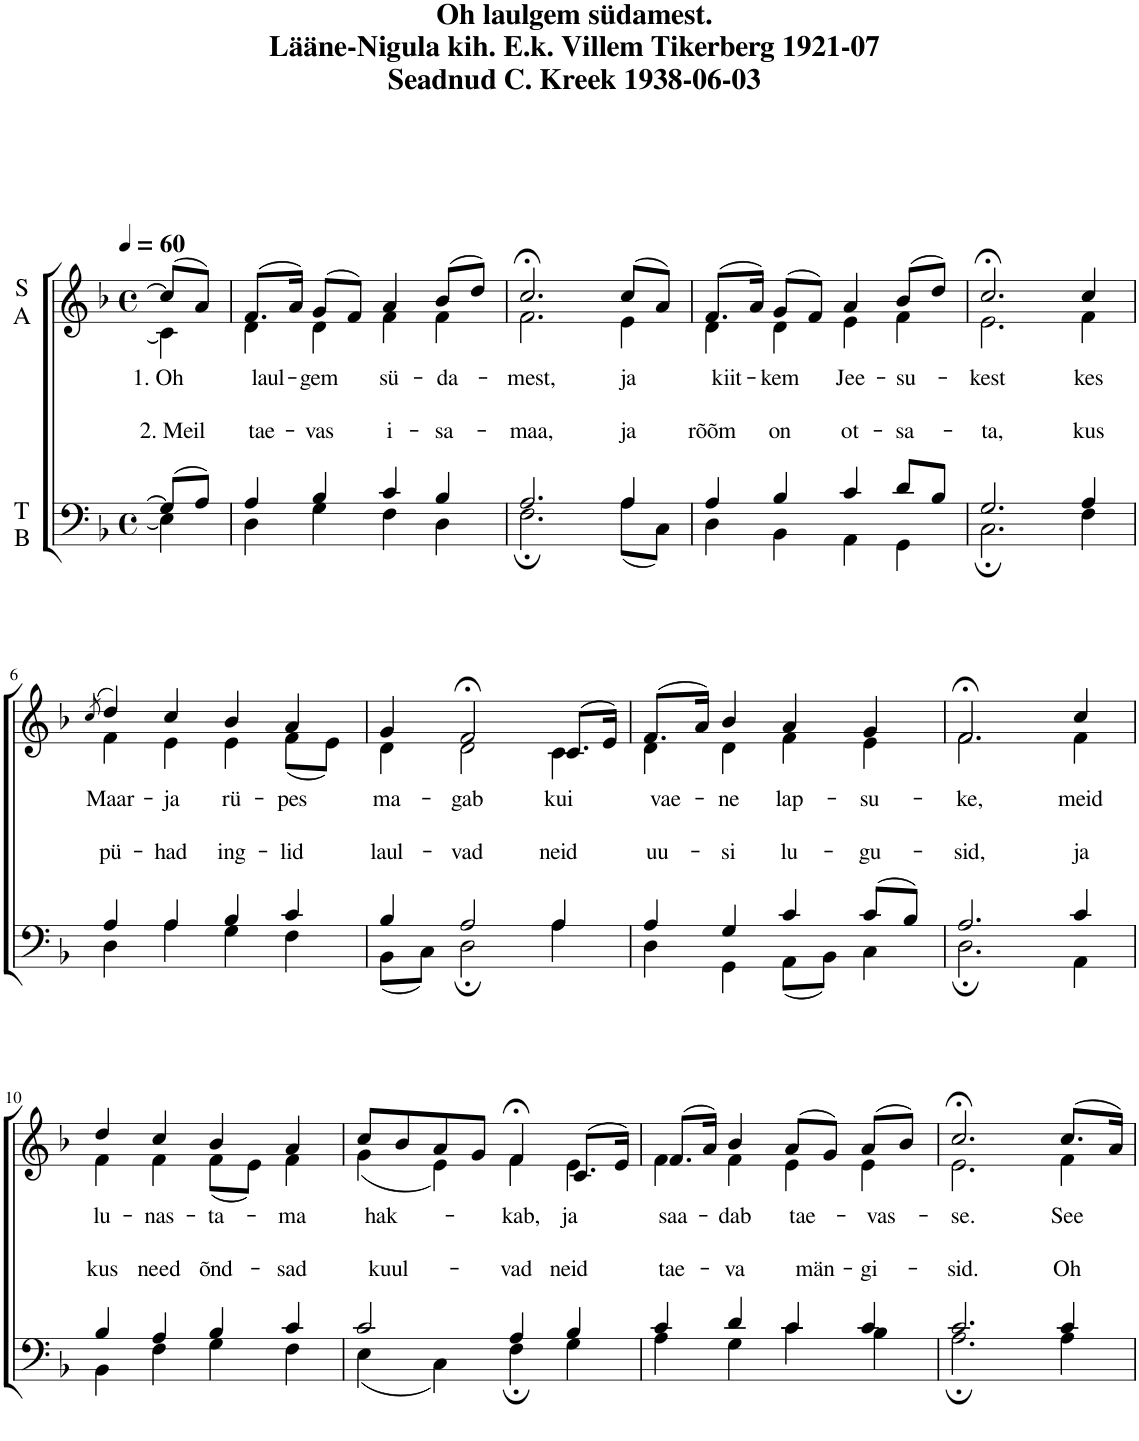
**kern	**kern	**text	**text
*part2	*part1	*part1	*part1
*staff2	*staff1	*staff1	*staff1
*I"T B	*I"S A	*	*
!!LO:PB:g=z
*clefF4	*clefG2	*	*
*k[b-]	*k[b-]	*	*
*M4/4	*M4/4	*	*
*met(c)	*met(c)	*	*
*MM60	*MM60	*	*
=1	=1	=1	=1
*^	*	*	*
!	!	!LO:TX:a:B:t=Oh laulgem südamest.	!	!
!	!	!LO:TX:a:t=Lääne-Nigula kih. E.k. Villem Tikerberg 1921-07	!	!
!	!	!LO:TX:a:t=Seadnud C. Kreek 1938-06-03	!	!
!	!	!	!LO:LY:b	!LO:LY:b
*	*	*^	*	*
(8G/L]	4E\]	(8cc/L]	4c\]	1. Oh	2. Meil
8A/J)	.	8a/J)	.	.	.
=2	=2	=2	=2	=2	=2
!	!	!	!	!LO:LY:b	!LO:LY:b
4A/	4D\	(8.f/L	4d\	laul-	tae-
.	.	16a/Jk)	.	.	.
!	!	!	!	!LO:LY:b	!LO:LY:b
4B-/	4G\	(8g/L	4d\	-gem	-vas
.	.	8f/J)	.	.	.
!	!	!	!	!LO:LY:b	!LO:LY:b
4c/	4F\	4a/	4f\	sü-	i-
!	!	!	!	!LO:LY:b	!LO:LY:b
4B-/	4D\	(8b-/L	4f\	-da-	-sa-
.	.	8dd/J)	.	.	.
=3	=3	=3	=3	=3	=3
!	!	!	!	!LO:LY:b	!LO:LY:b
2.A/	2.F;\	2.cc;</	2.f\	-mest,	-maa,
!	!	!	!	!LO:LY:b	!LO:LY:b
4A/	(8A\L	(8cc/L	4e\	ja	ja
.	8C\J)	8a/J)	.	.	.
=4	=4	=4	=4	=4	=4
!	!	!	!	!LO:LY:b	!LO:LY:b
4A/	4D\	(8.f/L	4d\	kiit-	rõõm
.	.	16a/Jk)	.	.	.
!	!	!	!	!LO:LY:b	!LO:LY:b
4B-/	4BB-\	(8g/L	4d\	-kem	on
.	.	8f/J)	.	.	.
!	!	!	!	!LO:LY:b	!LO:LY:b
4c/	4AA\	4a/	4e\	Jee-	ot-
!	!	!	!	!LO:LY:b	!LO:LY:b
8d/L	4GG\	(8b-/L	4f\	-su-	-sa-
8B-/J	.	8dd/J)	.	.	.
=5	=5	=5	=5	=5	=5
!	!	!	!	!LO:LY:b	!LO:LY:b
2.G/	2.C;\	2.cc;</	2.e\	-kest	-ta,
!	!	!	!	!LO:LY:b	!LO:LY:b
4A/	4F\	4cc/	4f\	kes	kus
!!LO:LB:g=z	!!
=6	=6	=6	=6	=6	=6
.	.	(8qcc/	.	.	.
!	!	!	!	!LO:LY:b	!LO:LY:b
4A/	4D\	4dd/)	4f\	Maar-	pü-
!	!	!	!	!LO:LY:b	!LO:LY:b
4A/	4A\	4cc/	4e\	-ja	-had
!	!	!	!	!LO:LY:b	!LO:LY:b
4B-/	4G\	4b-/	4e\	rü-	ing-
!	!	!	!	!LO:LY:b	!LO:LY:b
4c/	4F\	4a/	(8f\L	-pes	-lid
.	.	.	8e\J)	.	.
=7	=7	=7	=7	=7	=7
!	!	!	!	!LO:LY:b	!LO:LY:b
4B-/	(8BB-\L	4g/	4d\	ma-	laul-
.	8C\J)	.	.	.	.
!	!	!	!	!LO:LY:b	!LO:LY:b
2A/	2D;\	2f;</	2d\	-gab	-vad
!	!	!	!	!LO:LY:b	!LO:LY:b
4A/	4A\	(8.c/L	4c\	kui	neid
.	.	16e/Jk)	.	.	.
=8	=8	=8	=8	=8	=8
!	!	!	!	!LO:LY:b	!LO:LY:b
4A/	4D\	(8.f/L	4d\	vae-	uu-
.	.	16a/Jk)	.	.	.
!	!	!	!	!LO:LY:b	!LO:LY:b
4G/	4GG\	4b-/	4d\	-ne	-si
!	!	!	!	!LO:LY:b	!LO:LY:b
4c/	(8AA\L	4a/	4f\	lap-	lu-
.	8BB-\J)	.	.	.	.
!	!	!	!	!LO:LY:b	!LO:LY:b
(8c/L	4C\	4g/	4e\	-su-	-gu-
8B-/J)	.	.	.	.	.
=9	=9	=9	=9	=9	=9
!	!	!	!	!LO:LY:b	!LO:LY:b
2.A/	2.D;\	2.f;</	2.f\	-ke,	-sid,
!	!	!	!	!LO:LY:b	!LO:LY:b
4c/	4AA\	4cc/	4f\	meid	ja
!!LO:LB:g=z	!!
=10	=10	=10	=10	=10	=10
!	!	!	!	!LO:LY:b	!LO:LY:b
4B-/	4BB-\	4dd/	4f\	lu-	kus
!	!	!	!	!LO:LY:b	!LO:LY:b
4A/	4F\	4cc/	4f\	-nas-	need
!	!	!	!	!LO:LY:b	!LO:LY:b
4B-/	4G\	4b-/	(8f\L	-ta-	õnd-
.	.	.	8e\J)	.	.
!	!	!	!	!LO:LY:b	!LO:LY:b
4c/	4F\	4a/	4f\	-ma	-sad
=11	=11	=11	=11	=11	=11
!	!	!	!	!LO:LY:b	!LO:LY:b
2c/	(4E\	8cc/L	(4g\	hak-	kuul-
.	.	8b-/	.	.	.
.	4C\)	8a/	4e\)	.	.
.	.	8g/J	.	.	.
!	!	!	!	!LO:LY:b	!LO:LY:b
4A/	4F;\	4f;</	4f\	-kab,	-vad
!	!	!	!	!LO:LY:b	!LO:LY:b
4B-/	4G\	(8.c/L	4e\	ja	neid
.	.	16e/Jk)	.	.	.
=12	=12	=12	=12	=12	=12
!	!	!	!	!LO:LY:b	!LO:LY:b
4c/	4A\	(8.f/L	4f\	saa-	tae-
.	.	16a/Jk)	.	.	.
!	!	!	!	!LO:LY:b	!LO:LY:b
4d/	4G\	4b-/	4f\	-dab	-va
!	!	!	!	!LO:LY:b	!LO:LY:b
4c/	4c\	(8a/L	4e\	tae-	män-
.	.	8g/J)	.	.	.
!	!	!	!	!LO:LY:b	!LO:LY:b
4c/	4B-\	(8a/L	4e\	-vas-	-gi-
.	.	8b-/J)	.	.	.
=13	=13	=13	=13	=13	=13
!	!	!	!	!LO:LY:b	!LO:LY:b
2.c/	2.A;\	2.cc;</	2.e\	-se.	-sid.
!	!	!	!	!LO:LY:b	!LO:LY:b
4c/	4A\	(8.cc/L	4f\	See	Oh
.	.	16a/Jk)	.	.	.
*v	*v	*	*	*	*
*	*v	*v	*	*
=	=	=	=
*-	*-	*-	*-
